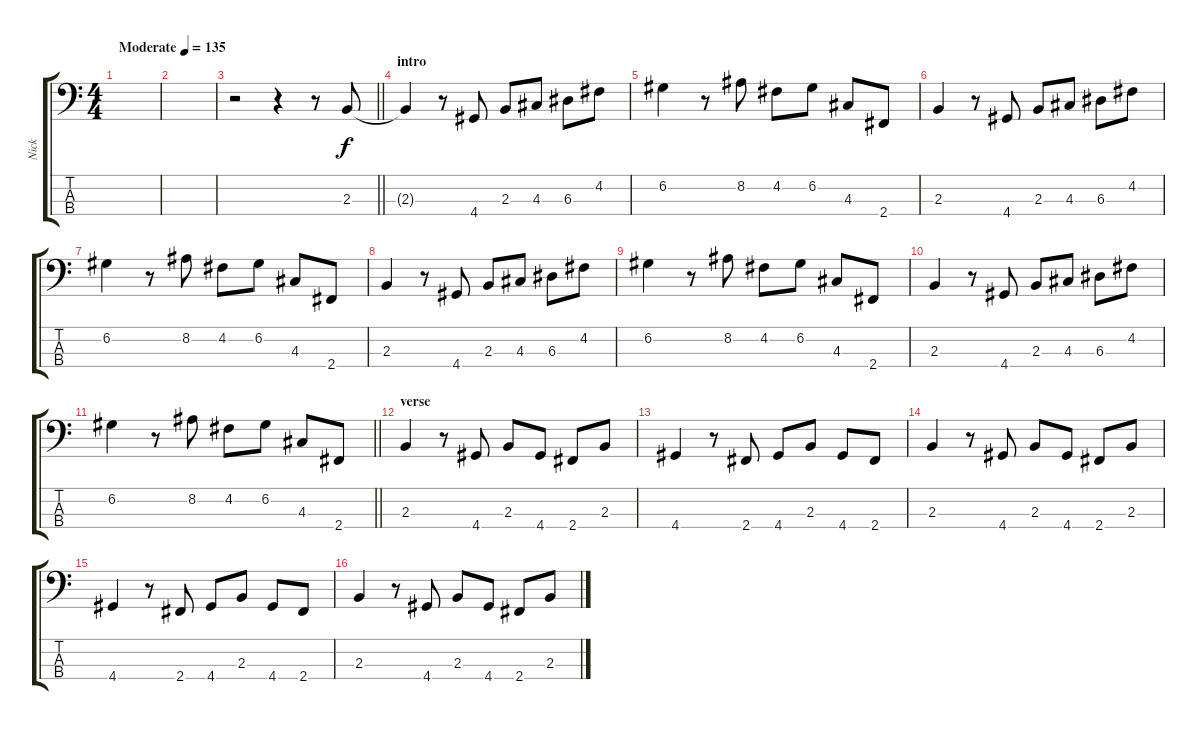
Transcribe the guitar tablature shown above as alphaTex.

\track ("Nick" "Nick") {instrument electricbasspick}
\staff {score tabs}
\tuning (G2 D2 A1 E1) {hide}
\ts (4 4)
\tempo (135 "Moderate")
\clef f4
\ks c
|
|
\barLineRight lightlight
r.2 r.4 r.8 2.3.8 |
\section ("" "intro")
2.3{t}.4 r.8 4.4.8 2.3.8 4.3.8 6.3.8 4.2.8 |
6.2.4 r.8 8.2.8 4.2.8 6.2.8 4.3.8 2.4.8 |
2.3.4 r.8 4.4.8 2.3.8 4.3.8 6.3.8 4.2.8 |
6.2.4 r.8 8.2.8 4.2.8 6.2.8 4.3.8 2.4.8 |
2.3.4 r.8 4.4.8 2.3.8 4.3.8 6.3.8 4.2.8 |
6.2.4 r.8 8.2.8 4.2.8 6.2.8 4.3.8 2.4.8 |
2.3.4 r.8 4.4.8 2.3.8 4.3.8 6.3.8 4.2.8 |
\barLineRight lightlight
6.2.4 r.8 8.2.8 4.2.8 6.2.8 4.3.8 2.4.8 |
\section ("" "verse")
2.3.4 r.8 4.4.8 2.3.8 4.4.8 2.4.8 2.3.8 |
4.4.4 r.8 2.4.8 4.4.8 2.3.8 4.4.8 2.4.8 |
2.3.4 r.8 4.4.8 2.3.8 4.4.8 2.4.8 2.3.8 |
4.4.4 r.8 2.4.8 4.4.8 2.3.8 4.4.8 2.4.8 |
2.3.4 r.8 4.4.8 2.3.8 4.4.8 2.4.8 2.3.8
